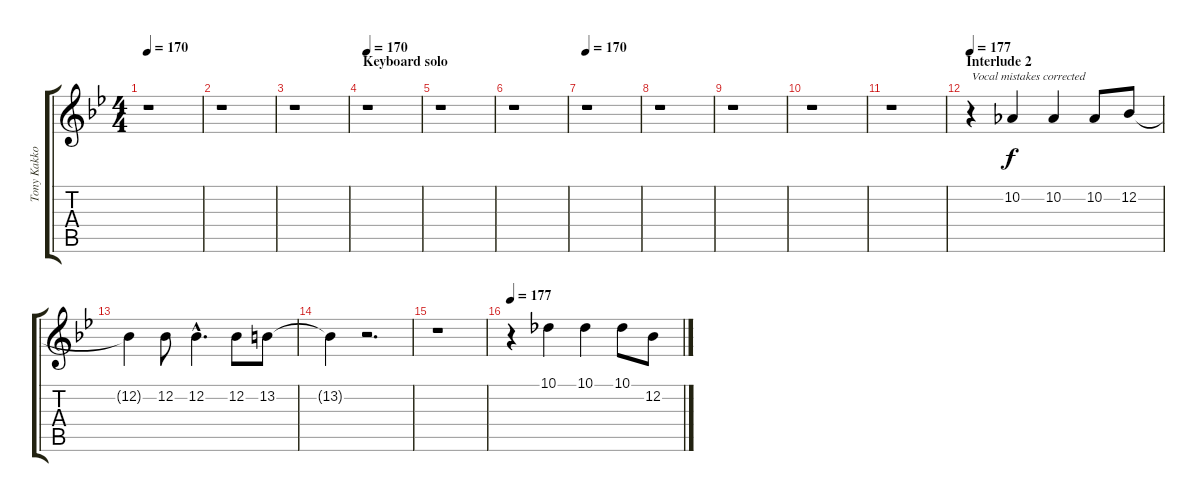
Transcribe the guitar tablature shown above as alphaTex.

\track ("Tony Kakko" "Tony Kakko") {instrument flute}
\staff {score tabs}
\tuning (Eb4 Bb3 Gb3 Db3 Ab2 Eb2) {hide}
\ts (4 4)
\tempo 170
\clef g2
\ks gminor
r.1{dy f} |
r.1 |
r.1 |
\section ("" "Keyboard solo")
\tempo 170
r.1 |
r.1 |
r.1 |
\tempo 170
r.1 |
r.1 |
r.1 |
r.1 |
r.1 |
\section ("" "Interlude 2")
\tempo 177
r.4{txt "Vocal mistakes corrected"} 10.2.4 10.2.4 10.2.8 12.2.8 |
12.2{t}.4 12.2.8 12.2{hac}.4{d} 12.2.8 13.2.8 |
13.2{t}.4 r.2{d} |
r.1 |
\tempo 177
r.4 10.1.4 10.1.4 10.1.8 12.2.8
